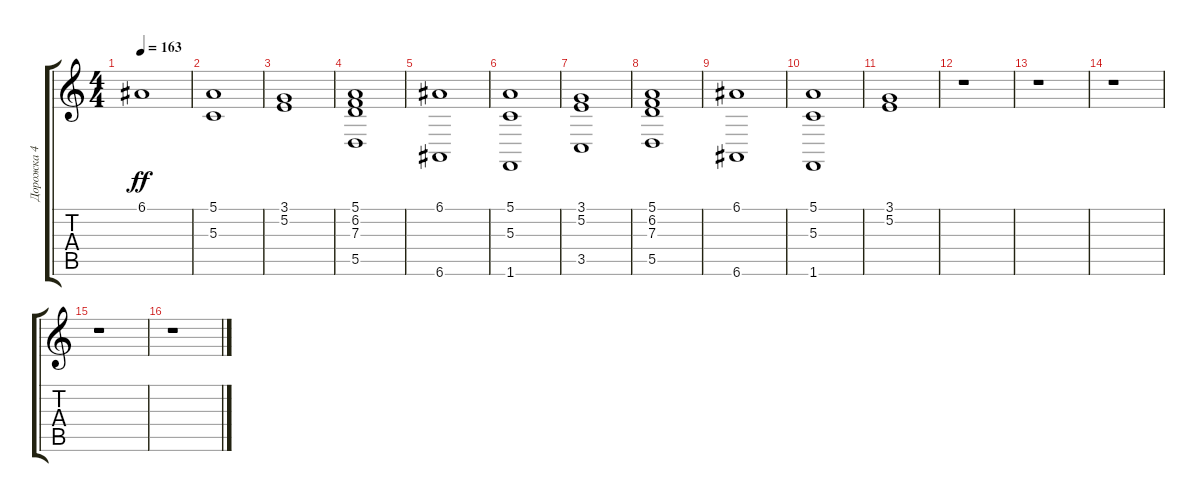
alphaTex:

\track ("Дорожка 4" "Дорожка 4") {instrument choiraahs}
\staff {score tabs}
\tuning (E4 B3 G3 D3 A2 E2) {hide}
\ts (4 4)
\tempo 163
\clef g2
\ks c
6.1.1{dy ff} |
(5.1 5.3).1 |
(3.1 5.2).1 |
(5.1 6.2 7.3 5.5).1 |
(6.1 6.6).1 |
(5.1 5.3 1.6).1 |
(3.1 5.2 3.5).1 |
(5.1 6.2 7.3 5.5).1 |
(6.1 6.6).1 |
(5.1 5.3 1.6).1 |
(3.1 5.2).1 |
r.1 |
r.1 |
r.1 |
r.1 |
r.1
